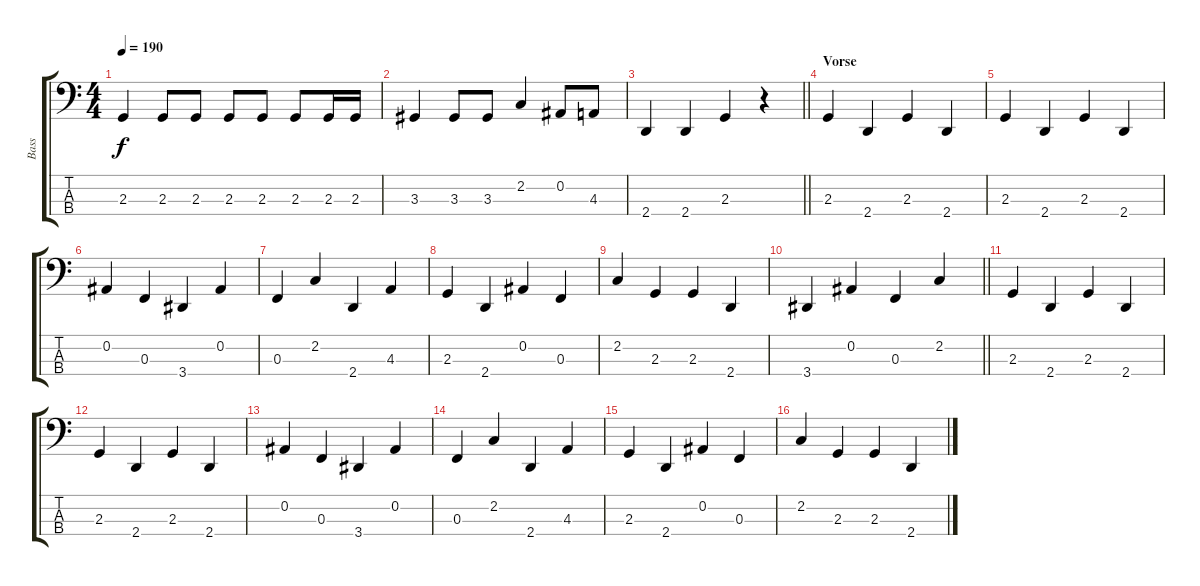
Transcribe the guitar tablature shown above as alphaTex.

\track ("Bass" "Bass") {instrument electricbasspick}
\staff {score tabs}
\tuning (Eb2 Bb1 F1 C1) {hide}
\ts (4 4)
\tempo 190
\clef f4
\ks c
2.3.4{dy f} 2.3.8 2.3.8 2.3.8 2.3.8 2.3.8 2.3.16 2.3.16 |
3.3.4 3.3.8 3.3.8 2.2.4 0.2.8 4.3.8 |
\barLineRight lightlight
2.4.4 2.4.4 2.3.4 r.4 |
\section ("" "Vorse")
2.3.4 2.4.4 2.3.4 2.4.4 |
2.3.4 2.4.4 2.3.4 2.4.4 |
0.2.4 0.3.4 3.4.4 0.2.4 |
0.3.4 2.2.4 2.4.4 4.3.4 |
2.3.4 2.4.4 0.2.4 0.3.4 |
2.2.4 2.3.4 2.3.4 2.4.4 |
\barLineRight lightlight
3.4.4 0.2.4 0.3.4 2.2.4 |
2.3.4 2.4.4 2.3.4 2.4.4 |
2.3.4 2.4.4 2.3.4 2.4.4 |
0.2.4 0.3.4 3.4.4 0.2.4 |
0.3.4 2.2.4 2.4.4 4.3.4 |
2.3.4 2.4.4 0.2.4 0.3.4 |
2.2.4 2.3.4 2.3.4 2.4.4
